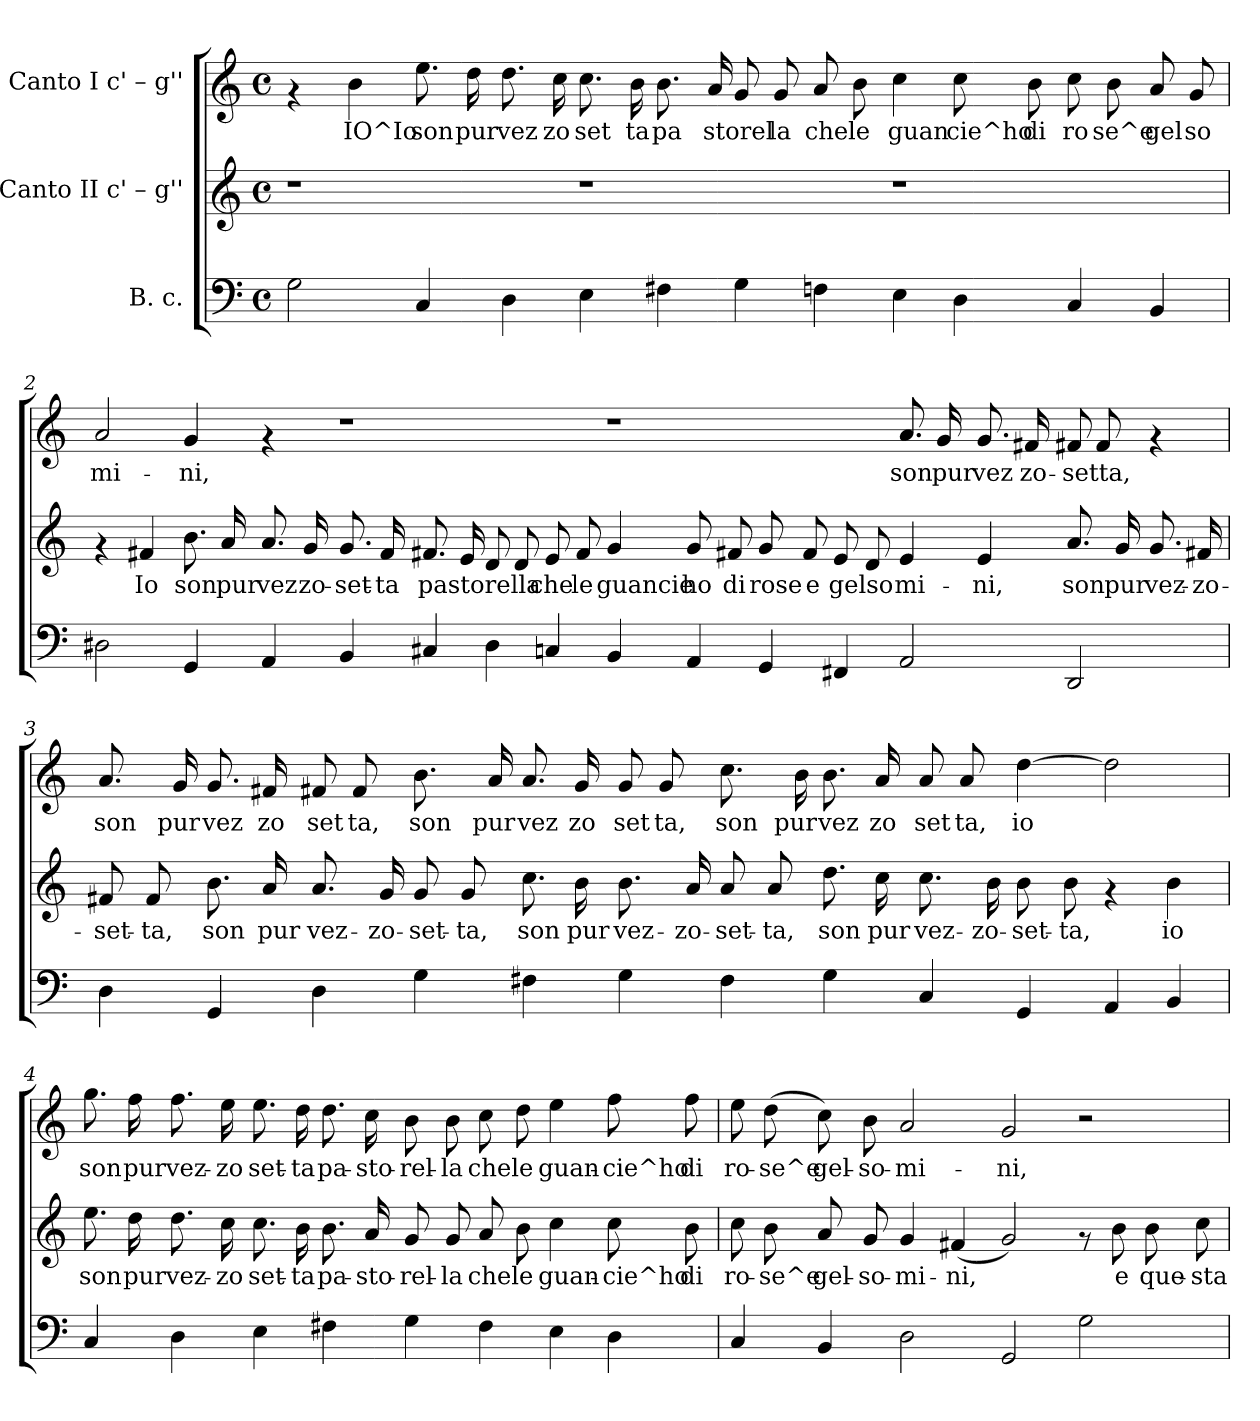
**kern	**kern	**text	**kern	**text
*part3	*part2	*part2	*part1	*part1
*staff3	*staff2	*staff2	*staff1	*staff1
*I"B. c.	*I"Canto II  c' – g''	*	*I"Canto I  c' – g''	*
!!LO:PB:g=z
*stria5	*stria5	*	*stria5	*
*clefF4	*clefG2	*	*clefG2	*
*k[]	*k[]	*	*k[]	*
*C:	*C:	*	*C:	*
*M4/4	*M4/4	*	*M4/4	*
*met(c)	*met(c)	*	*met(c)	*
=1	=1	=1	=1	=1
2G\	1r	.	4rf	.
!	!	!	!	!LO:LY:b:rj
.	.	.	4b\	IO^Io
!	!	!	!	!LO:LY:b:rj
4C/	.	.	8.ee\	son
!	!	!	!	!LO:LY:b:rj
.	.	.	16dd\	pur
!	!	!	!	!LO:LY:b:rj
4D\	.	.	8.dd\	vez
!	!	!	!	!LO:LY:b:rj
.	.	.	16cc\	zo
!	!	!	!	!LO:LY:b:rj
4E\	1r	.	8.cc\	set
!	!	!	!	!LO:LY:b:rj
.	.	.	16b\	ta
!	!	!	!	!LO:LY:b:rj
4F#X\	.	.	8.b\	pa
!	!	!	!	!LO:LY:b:rj
.	.	.	16a/	storel
!	!	!	!	!LO:LY:b:rj
4G\	.	.	8g/	.
!	!	!	!	!LO:LY:b:rj
.	.	.	8g/	la
!	!	!	!	!LO:LY:b:rj
4Fn\	.	.	8a/	che
!	!	!	!	!LO:LY:b:rj
.	.	.	8b\	le
!	!	!	!	!LO:LY:b:rj
4E\	1r	.	4cc\	guan
!	!	!	!	!LO:LY:b:rj
4D\	.	.	8cc\	cie^ho
!	!	!	!	!LO:LY:b:rj
.	.	.	8b\	di
!	!	!	!	!LO:LY:b:rj
4C/	.	.	8cc\	ro
!	!	!	!	!LO:LY:b:rj
.	.	.	8b\	se^e
!	!	!	!	!LO:LY:b:rj
4BB/	.	.	8a/	gel
!	!	!	!	!LO:LY:b:rj
.	.	.	8g/	so
!!LO:LB:g=z
=2	=2	=2	=2	=2
!	!	!	!	!LO:LY:b:rj
2D#\	4rf	.	2a/	mi-
!	!	!LO:LY:b:cj	!	!
.	4f#X/	Io	.	.
!	!	!LO:LY:b:cj	!	!LO:LY:b:rj
4GG/	8.b\	son	4g/	-ni,
!	!	!LO:LY:b:cj	!	!
.	16a/	pur	.	.
!	!	!LO:LY:b:cj	!	!
4AA/	8.a/	vez	4rf	.
!	!	!LO:LY:b:cj	!	!
.	16g/	zo-	.	.
!	!	!LO:LY:b:cj	!	!
4BB/	8.g/	-set-	1r	.
!	!	!LO:LY:b:cj	!	!
.	16f#/	-ta	.	.
!	!	!LO:LY:b:cj	!	!
4C#X/	8.f#X/	pastorella	.	.
!	!	!LO:LY:b:cj	!	!
.	16e/	.	.	.
!	!	!LO:LY:b:cj	!	!
4D#\	8d/	.	.	.
!	!	!LO:LY:b:cj	!	!
.	8d/	.	.	.
!	!	!LO:LY:b:cj	!	!
4Cn/	8e/	che	.	.
!	!	!LO:LY:b:cj	!	!
.	8f#/	le	.	.
!	!	!LO:LY:b:cj	!	!
4BB/	4g/	guancie	1r	.
!	!	!LO:LY:b:cj	!	!
4AA/	8g/	ho	.	.
!	!	!LO:LY:b:cj	!	!
.	8f#X/	di	.	.
!	!	!LO:LY:b:cj	!	!
4GG/	8g/	rose	.	.
!	!	!LO:LY:b:cj	!	!
.	8f#/	e	.	.
!	!	!LO:LY:b:cj	!	!
4FF#X/	8e/	gelso-	.	.
!	!	!LO:LY:b:cj	!	!
.	8d/	--	.	.
!	!	!LO:LY:b:cj	!	!LO:LY:b:rj
2AA/	4e/	-mi-	8.a/	son
!	!	!	!	!LO:LY:b:rj
.	.	.	16g/	pur
!	!	!LO:LY:b:cj	!	!LO:LY:b:rj
.	4e/	-ni,	8.g/	vez
!	!	!	!	!LO:LY:b:rj
.	.	.	16f#/	zo-
!	!	!LO:LY:b:cj	!	!LO:LY:b:rj
2DD/	8.a/	son	8f#X/	-setta,
!	!	!	!	!LO:LY:b:rj
.	.	.	8f#/	.
!	!	!LO:LY:b:cj	!	!
.	16g/	pur	.	.
!	!	!LO:LY:b:cj	!	!
.	8.g/	vez-	4rf	.
!	!	!LO:LY:b:cj	!	!
.	16f#X/	-zo-	.	.
!!LO:LB:g=z
=3	=3	=3	=3	=3
!	!	!LO:LY:b:cj	!	!LO:LY:b:rj
4D\	8f#X/	-set-	8.a/	son
!	!	!LO:LY:b:cj	!	!
.	8f#/	-ta,	.	.
!	!	!	!	!LO:LY:b:rj
.	.	.	16g/	pur
!	!	!LO:LY:b:cj	!	!LO:LY:b:rj
4GG/	8.b\	son	8.g/	vez
!	!	!LO:LY:b:cj	!	!LO:LY:b:rj
.	16a/	pur	16f#/	zo
!	!	!LO:LY:b:cj	!	!LO:LY:b:rj
4D\	8.a/	vez-	8f#X/	set
!	!	!	!	!LO:LY:b:rj
.	.	.	8f#/	ta,
!	!	!LO:LY:b:cj	!	!
.	16g/	-zo-	.	.
!	!	!LO:LY:b:cj	!	!LO:LY:b:rj
4G\	8g/	-set-	8.b\	son
!	!	!LO:LY:b:cj	!	!
.	8g/	-ta,	.	.
!	!	!	!	!LO:LY:b:rj
.	.	.	16a/	pur
!	!	!LO:LY:b:cj	!	!LO:LY:b:rj
4F#X\	8.cc\	son	8.a/	vez
!	!	!LO:LY:b:cj	!	!LO:LY:b:rj
.	16b\	pur	16g/	zo
!	!	!LO:LY:b:cj	!	!LO:LY:b:rj
4G\	8.b\	vez-	8g/	set
!	!	!	!	!LO:LY:b:rj
.	.	.	8g/	ta,
!	!	!LO:LY:b:cj	!	!
.	16a/	-zo-	.	.
!	!	!LO:LY:b:cj	!	!LO:LY:b:rj
4F#\	8a/	-set-	8.cc\	son
!	!	!LO:LY:b:cj	!	!
.	8a/	-ta,	.	.
!	!	!	!	!LO:LY:b:rj
.	.	.	16b\	pur
!	!	!LO:LY:b:cj	!	!LO:LY:b:rj
4G\	8.dd\	son	8.b\	vez
!	!	!LO:LY:b:cj	!	!LO:LY:b:rj
.	16cc\	pur	16a/	zo
!	!	!LO:LY:b:cj	!	!LO:LY:b:rj
4C/	8.cc\	vez-	8a/	set
!	!	!	!	!LO:LY:b:rj
.	.	.	8a/	ta,
!	!	!LO:LY:b:cj	!	!
.	16b\	-zo-	.	.
!	!	!LO:LY:b:cj	!	!LO:LY:b:rj
4GG/	8b\	-set-	[>4dd\	io
!	!	!LO:LY:b:cj	!	!
.	8b\	-ta,	.	.
!	!	!	!	!LO:LY:b:rj
4AA/	4rf	.	2dd\]	.
!	!	!LO:LY:b:cj	!	!
4BB/	4b\	io	.	.
!!LO:LB:g=z
=4	=4	=4	=4	=4
!	!	!LO:LY:b:cj	!	!LO:LY:b:rj
4C/	8.ee\	son	8.gg\	son
!	!	!LO:LY:b:cj	!	!LO:LY:b:rj
.	16dd\	pur	16ff\	pur
!	!	!LO:LY:b:cj	!	!LO:LY:b:rj
4D\	8.dd\	vez-	8.ff\	vez-
!	!	!LO:LY:b:cj	!	!LO:LY:b:rj
.	16cc\	-zo	16ee\	-zo
!	!	!LO:LY:b:cj	!	!LO:LY:b:rj
4E\	8.cc\	set-	8.ee\	set-
!	!	!LO:LY:b:cj	!	!LO:LY:b:rj
.	16b\	-ta	16dd\	-ta
!	!	!LO:LY:b:cj	!	!LO:LY:b:rj
4F#X\	8.b\	pa-	8.dd\	pa-
!	!	!LO:LY:b:cj	!	!LO:LY:b:rj
.	16a/	-sto-	16cc\	-sto-
!	!	!LO:LY:b:cj	!	!LO:LY:b:rj
4G\	8g/	-rel-	8b\	-rel-
!	!	!LO:LY:b:cj	!	!LO:LY:b:rj
.	8g/	-la	8b\	-la
!	!	!LO:LY:b:cj	!	!LO:LY:b:rj
4F#\	8a/	che	8cc\	che
!	!	!LO:LY:b:cj	!	!LO:LY:b:rj
.	8b\	le	8dd\	le
!	!	!LO:LY:b:cj	!	!LO:LY:b:rj
4E\	4cc\	guan-	4ee\	guan-
!	!	!LO:LY:b:cj	!	!LO:LY:b:rj
4D\	8cc\	-cie^ho	8ff\	-cie^ho
!	!	!LO:LY:b:cj	!	!LO:LY:b:rj
.	8b\	di	8ff\	di
=5	=5	=5	=5	=5
!	!	!LO:LY:b:cj	!	!LO:LY:b:rj
4C/	8cc\	ro-	8ee\	ro-
!	!	!LO:LY:b:cj	!	!LO:LY:b:rj
.	8b\	-se^e	(<8dd\	-se^e
!	!	!LO:LY:b:cj	!	!LO:LY:b:rj
4BB/	8a/	gel-	8cc\)	gel-
!	!	!LO:LY:b:cj	!	!LO:LY:b:rj
.	8g/	-so-	8b\	-so-
!	!	!LO:LY:b:cj	!	!LO:LY:b:rj
2D\	4g/	-mi-	2a/	-mi-
!	!	!LO:LY:b:cj	!	!
.	(<4f#X/	-ni,	.	.
!	!	!LO:LY:b:cj	!	!LO:LY:b:rj
2GG/	2g/)	.	2g/	-ni,
2G\	8rf	.	2r	.
!	!	!LO:LY:b:cj	!	!
.	8b\	e	.	.
!	!	!LO:LY:b:cj	!	!
.	8b\	que-	.	.
!	!	!LO:LY:b:cj	!	!
.	8cc\	-sta	.	.
=	=	=	=	=
*-	*-	*-	*-	*-
